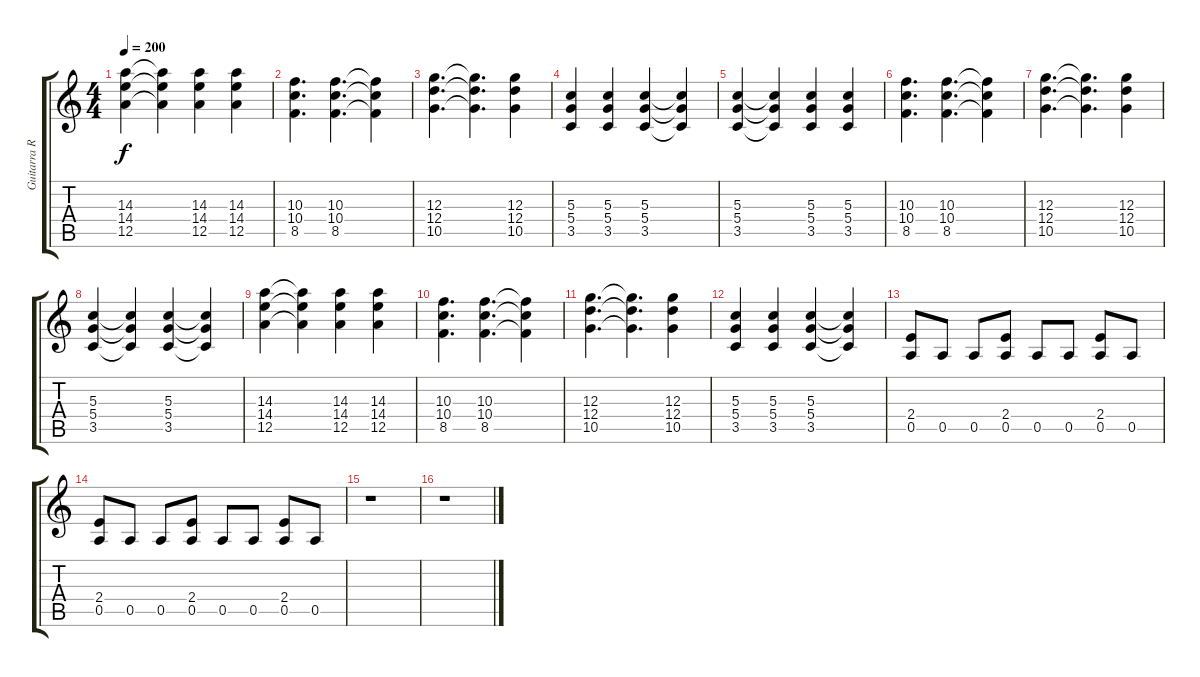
\track ("Guitarra Ritmica" "Guitarra R") {instrument distortionguitar}
\staff {score tabs}
\tuning (E4 B3 G3 D3 A2 E2) {hide}
\ts (4 4)
\tempo 200
\clef g2
\ks c
(14.3 14.4 12.5).4{dy f} (14.3{t} 14.4{t} 12.5{t}).4 (14.3 14.4 12.5).4 (14.3 14.4 12.5).4 |
(10.3 10.4 8.5).4{d} (10.3 10.4 8.5).4{d} (10.3{t} 10.4{t} 8.5{t}).4 |
(12.3 12.4 10.5).4{d} (12.3{t} 12.4{t} 10.5{t}).4{d} (12.3 12.4 10.5).4 |
(5.3 5.4 3.5).4 (5.3 5.4 3.5).4 (5.3 5.4 3.5).4 (5.3{t} 5.4{t} 3.5{t}).4 |
(5.3 5.4 3.5).4 (5.3{t} 5.4{t} 3.5{t}).4 (5.3 5.4 3.5).4 (5.3 5.4 3.5).4 |
(10.3 10.4 8.5).4{d} (10.3 10.4 8.5).4{d} (10.3{t} 10.4{t} 8.5{t}).4 |
(12.3 12.4 10.5).4{d} (12.3{t} 12.4{t} 10.5{t}).4{d} (12.3 12.4 10.5).4 |
(5.3 5.4 3.5).4 (5.3{t} 5.4{t} 3.5{t}).4 (5.3 5.4 3.5).4 (5.3{t} 5.4{t} 3.5{t}).4 |
(14.3 14.4 12.5).4 (14.3{t} 14.4{t} 12.5{t}).4 (14.3 14.4 12.5).4 (14.3 14.4 12.5).4 |
(10.3 10.4 8.5).4{d} (10.3 10.4 8.5).4{d} (10.3{t} 10.4{t} 8.5{t}).4 |
(12.3 12.4 10.5).4{d} (12.3{t} 12.4{t} 10.5{t}).4{d} (12.3 12.4 10.5).4 |
(5.3 5.4 3.5).4 (5.3 5.4 3.5).4 (5.3 5.4 3.5).4 (5.3{t} 5.4{t} 3.5{t}).4 |
(2.4 0.5).8 0.5.8 0.5.8 (2.4 0.5).8 0.5.8 0.5.8 (2.4 0.5).8 0.5.8 |
(2.4 0.5).8 0.5.8 0.5.8 (2.4 0.5).8 0.5.8 0.5.8 (2.4 0.5).8 0.5.8 |
r.1 |
r.1
